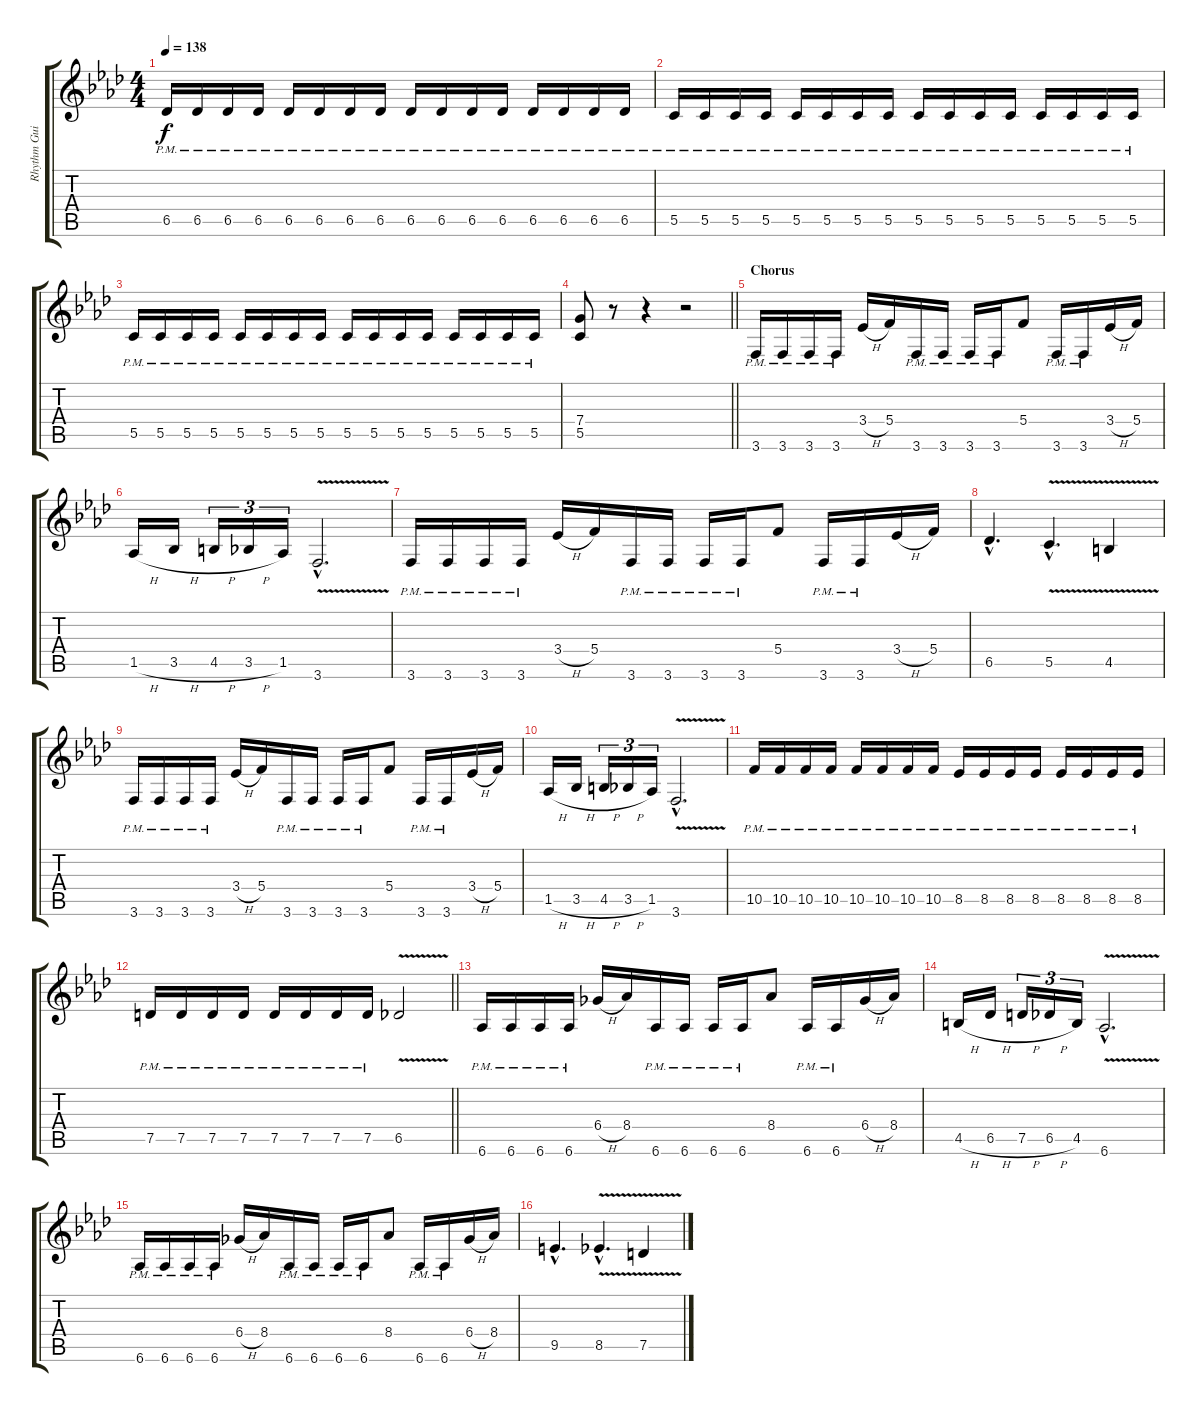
\track ("Rhythm Guitar" "Rhythm Gui") {instrument distortionguitar}
\staff {score tabs}
\tuning (D4 A3 F3 C3 G2 D2) {hide}
\ts (4 4)
\tempo 138
\clef g2
\ks fminor
6.5{pm}.16{dy f} 6.5{pm}.16 6.5{pm}.16 6.5{pm}.16 6.5{pm}.16 6.5{pm}.16 6.5{pm}.16 6.5{pm}.16 6.5{pm}.16 6.5{pm}.16 6.5{pm}.16 6.5{pm}.16 6.5{pm}.16 6.5{pm}.16 6.5{pm}.16 6.5{pm}.16 |
5.5{pm}.16 5.5{pm}.16 5.5{pm}.16 5.5{pm}.16 5.5{pm}.16 5.5{pm}.16 5.5{pm}.16 5.5{pm}.16 5.5{pm}.16 5.5{pm}.16 5.5{pm}.16 5.5{pm}.16 5.5{pm}.16 5.5{pm}.16 5.5{pm}.16 5.5{pm}.16 |
5.5{pm}.16 5.5{pm}.16 5.5{pm}.16 5.5{pm}.16 5.5{pm}.16 5.5{pm}.16 5.5{pm}.16 5.5{pm}.16 5.5{pm}.16 5.5{pm}.16 5.5{pm}.16 5.5{pm}.16 5.5{pm}.16 5.5{pm}.16 5.5{pm}.16 5.5{pm}.16 |
\barLineRight lightlight
(7.4 5.5).8 r.8 r.4 r.2 |
\section ("" "Chorus")
3.6{pm}.16 3.6{pm}.16 3.6{pm}.16 3.6{pm}.16 3.4{h}.16 5.4.16 3.6{pm}.16 3.6{pm}.16 3.6{pm}.16 3.6{pm}.16 5.4.8 3.6{pm}.16 3.6{pm}.16 3.4{h}.16 5.4.16 |
1.5{h}.16 3.5{h}.16 4.5{h}.16{tu (3 2)} 3.5{h}.16{tu (3 2)} 1.5.16{tu (3 2)} 3.6{v hac}.2{d} |
3.6{pm}.16 3.6{pm}.16 3.6{pm}.16 3.6{pm}.16 3.4{h}.16 5.4.16 3.6{pm}.16 3.6{pm}.16 3.6{pm}.16 3.6{pm}.16 5.4.8 3.6{pm}.16 3.6{pm}.16 3.4{h}.16 5.4.16 |
6.5{hac}.4{d} 5.5{v hac}.4{d} 4.5{v}.4 |
3.6{pm}.16 3.6{pm}.16 3.6{pm}.16 3.6{pm}.16 3.4{h}.16 5.4.16 3.6{pm}.16 3.6{pm}.16 3.6{pm}.16 3.6{pm}.16 5.4.8 3.6{pm}.16 3.6{pm}.16 3.4{h}.16 5.4.16 |
1.5{h}.16 3.5{h}.16 4.5{h}.16{tu (3 2)} 3.5{h}.16{tu (3 2)} 1.5.16{tu (3 2)} 3.6{v hac}.2{d} |
10.5{pm}.16 10.5{pm}.16 10.5{pm}.16 10.5{pm}.16 10.5{pm}.16 10.5{pm}.16 10.5{pm}.16 10.5{pm}.16 8.5{pm}.16 8.5{pm}.16 8.5{pm}.16 8.5{pm}.16 8.5{pm}.16 8.5{pm}.16 8.5{pm}.16 8.5{pm}.16 |
\barLineRight lightlight
7.5{pm}.16 7.5{pm}.16 7.5{pm}.16 7.5{pm}.16 7.5{pm}.16 7.5{pm}.16 7.5{pm}.16 7.5{pm}.16 6.5{v}.2 |
6.6{pm}.16 6.6{pm}.16 6.6{pm}.16 6.6{pm}.16 6.4{h}.16 8.4.16 6.6{pm}.16 6.6{pm}.16 6.6{pm}.16 6.6{pm}.16 8.4.8 6.6{pm}.16 6.6{pm}.16 6.4{h}.16 8.4.16 |
4.5{h}.16 6.5{h}.16 7.5{h}.16{tu (3 2)} 6.5{h}.16{tu (3 2)} 4.5.16{tu (3 2)} 6.6{v hac}.2{d} |
6.6{pm}.16 6.6{pm}.16 6.6{pm}.16 6.6{pm}.16 6.4{h}.16 8.4.16 6.6{pm}.16 6.6{pm}.16 6.6{pm}.16 6.6{pm}.16 8.4.8 6.6{pm}.16 6.6{pm}.16 6.4{h}.16 8.4.16 |
9.5{hac}.4{d} 8.5{v hac}.4{d} 7.5{v}.4
